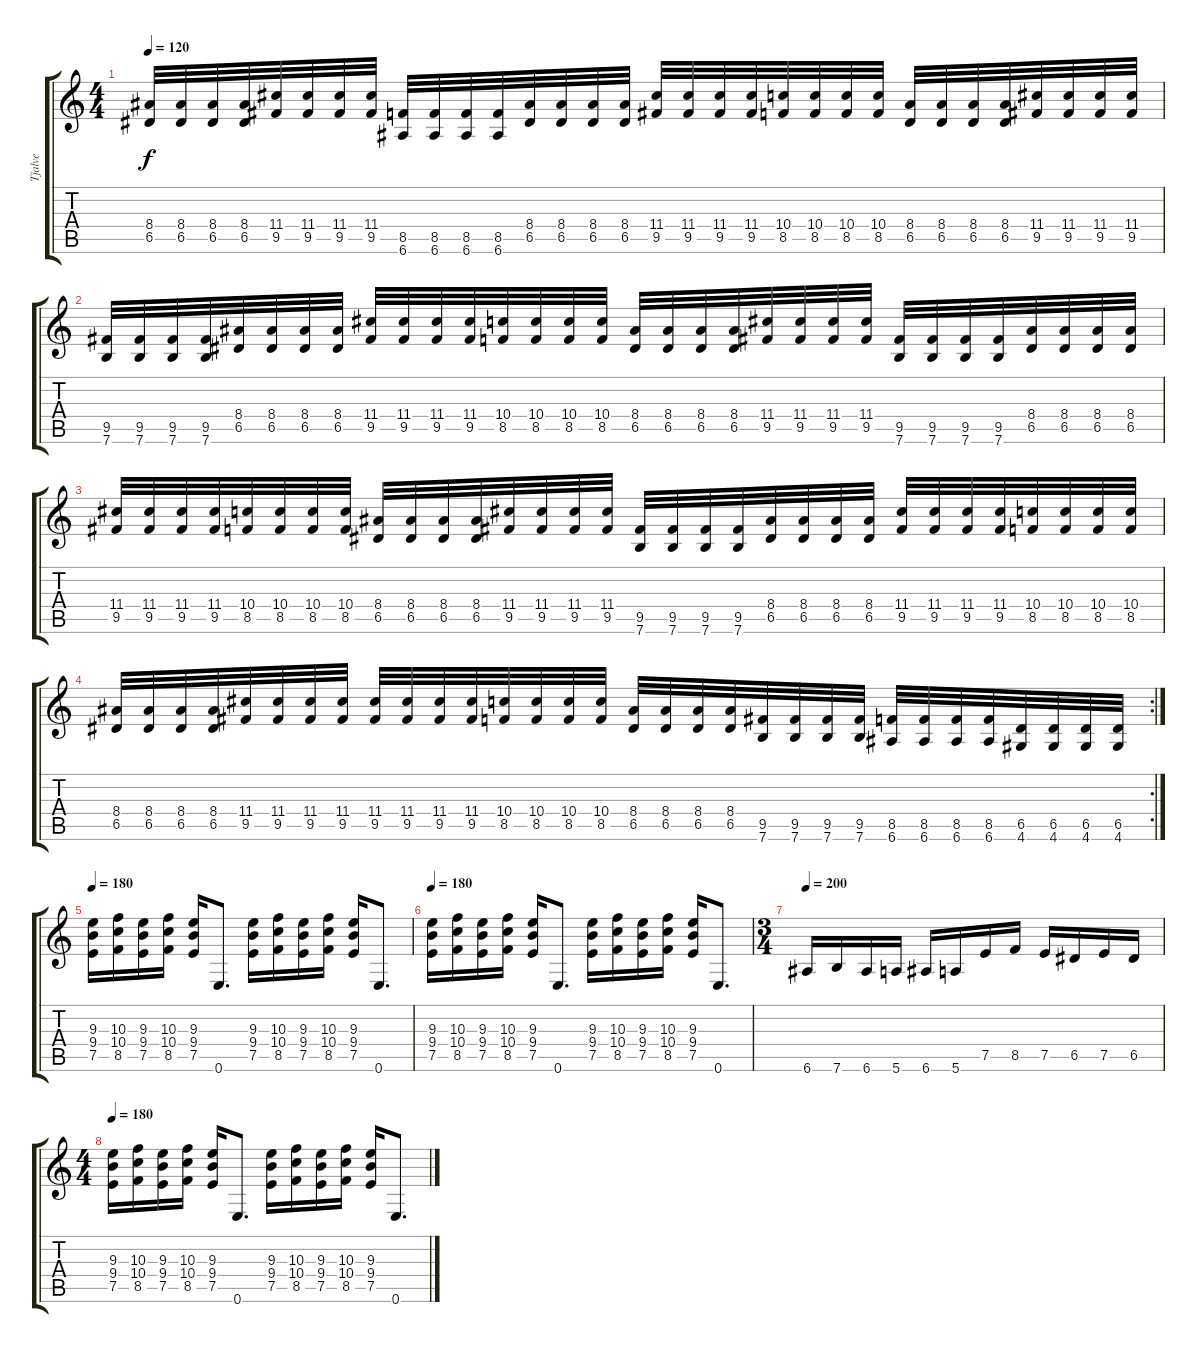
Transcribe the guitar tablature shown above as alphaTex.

\track ("Tjalve" "Tjalve") {instrument distortionguitar}
\staff {score tabs}
\tuning (E4 B3 G3 D3 A2 E2) {hide}
\ts (4 4)
\tempo 120
\clef g2
\ks c
(8.4 6.5).32{dy f} (8.4 6.5).32 (8.4 6.5).32 (8.4 6.5).32 (11.4 9.5).32 (11.4 9.5).32 (11.4 9.5).32 (11.4 9.5).32 (8.5 6.6).32 (8.5 6.6).32 (8.5 6.6).32 (8.5 6.6).32 (8.4 6.5).32 (8.4 6.5).32 (8.4 6.5).32 (8.4 6.5).32 (11.4 9.5).32 (11.4 9.5).32 (11.4 9.5).32 (11.4 9.5).32 (10.4 8.5).32 (10.4 8.5).32 (10.4 8.5).32 (10.4 8.5).32 (8.4 6.5).32 (8.4 6.5).32 (8.4 6.5).32 (8.4 6.5).32 (11.4 9.5).32 (11.4 9.5).32 (11.4 9.5).32 (11.4 9.5).32 |
(9.5 7.6).32 (9.5 7.6).32 (9.5 7.6).32 (9.5 7.6).32 (8.4 6.5).32 (8.4 6.5).32 (8.4 6.5).32 (8.4 6.5).32 (11.4 9.5).32 (11.4 9.5).32 (11.4 9.5).32 (11.4 9.5).32 (10.4 8.5).32 (10.4 8.5).32 (10.4 8.5).32 (10.4 8.5).32 (8.4 6.5).32 (8.4 6.5).32 (8.4 6.5).32 (8.4 6.5).32 (11.4 9.5).32 (11.4 9.5).32 (11.4 9.5).32 (11.4 9.5).32 (9.5 7.6).32 (9.5 7.6).32 (9.5 7.6).32 (9.5 7.6).32 (8.4 6.5).32 (8.4 6.5).32 (8.4 6.5).32 (8.4 6.5).32 |
(11.4 9.5).32 (11.4 9.5).32 (11.4 9.5).32 (11.4 9.5).32 (10.4 8.5).32 (10.4 8.5).32 (10.4 8.5).32 (10.4 8.5).32 (8.4 6.5).32 (8.4 6.5).32 (8.4 6.5).32 (8.4 6.5).32 (11.4 9.5).32 (11.4 9.5).32 (11.4 9.5).32 (11.4 9.5).32 (9.5 7.6).32 (9.5 7.6).32 (9.5 7.6).32 (9.5 7.6).32 (8.4 6.5).32 (8.4 6.5).32 (8.4 6.5).32 (8.4 6.5).32 (11.4 9.5).32 (11.4 9.5).32 (11.4 9.5).32 (11.4 9.5).32 (10.4 8.5).32 (10.4 8.5).32 (10.4 8.5).32 (10.4 8.5).32 |
\rc 2
(8.4 6.5).32 (8.4 6.5).32 (8.4 6.5).32 (8.4 6.5).32 (11.4 9.5).32 (11.4 9.5).32 (11.4 9.5).32 (11.4 9.5).32 (11.4 9.5).32 (11.4 9.5).32 (11.4 9.5).32 (11.4 9.5).32 (10.4 8.5).32 (10.4 8.5).32 (10.4 8.5).32 (10.4 8.5).32 (8.4 6.5).32 (8.4 6.5).32 (8.4 6.5).32 (8.4 6.5).32 (9.5 7.6).32 (9.5 7.6).32 (9.5 7.6).32 (9.5 7.6).32 (8.5 6.6).32 (8.5 6.6).32 (8.5 6.6).32 (8.5 6.6).32 (6.5 4.6).32 (6.5 4.6).32 (6.5 4.6).32 (6.5 4.6).32 |
\tempo 180
(9.3 9.4 7.5).16 (10.3 10.4 8.5).16 (9.3 9.4 7.5).16 (10.3 10.4 8.5).16 (9.3 9.4 7.5).16 0.6.8{d} (9.3 9.4 7.5).16 (10.3 10.4 8.5).16 (9.3 9.4 7.5).16 (10.3 10.4 8.5).16 (9.3 9.4 7.5).16 0.6.8{d} |
\tempo 180
(9.3 9.4 7.5).16 (10.3 10.4 8.5).16 (9.3 9.4 7.5).16 (10.3 10.4 8.5).16 (9.3 9.4 7.5).16 0.6.8{d} (9.3 9.4 7.5).16 (10.3 10.4 8.5).16 (9.3 9.4 7.5).16 (10.3 10.4 8.5).16 (9.3 9.4 7.5).16 0.6.8{d} |
\ts (3 4)
\tempo 200
6.6.16 7.6.16 6.6.16 5.6.16 6.6.16 5.6.16 7.5.16 8.5.16 7.5.16 6.5.16 7.5.16 6.5.16 |
\ts (4 4)
\tempo 180
(9.3 9.4 7.5).16 (10.3 10.4 8.5).16 (9.3 9.4 7.5).16 (10.3 10.4 8.5).16 (9.3 9.4 7.5).16 0.6.8{d} (9.3 9.4 7.5).16 (10.3 10.4 8.5).16 (9.3 9.4 7.5).16 (10.3 10.4 8.5).16 (9.3 9.4 7.5).16 0.6.8{d}
